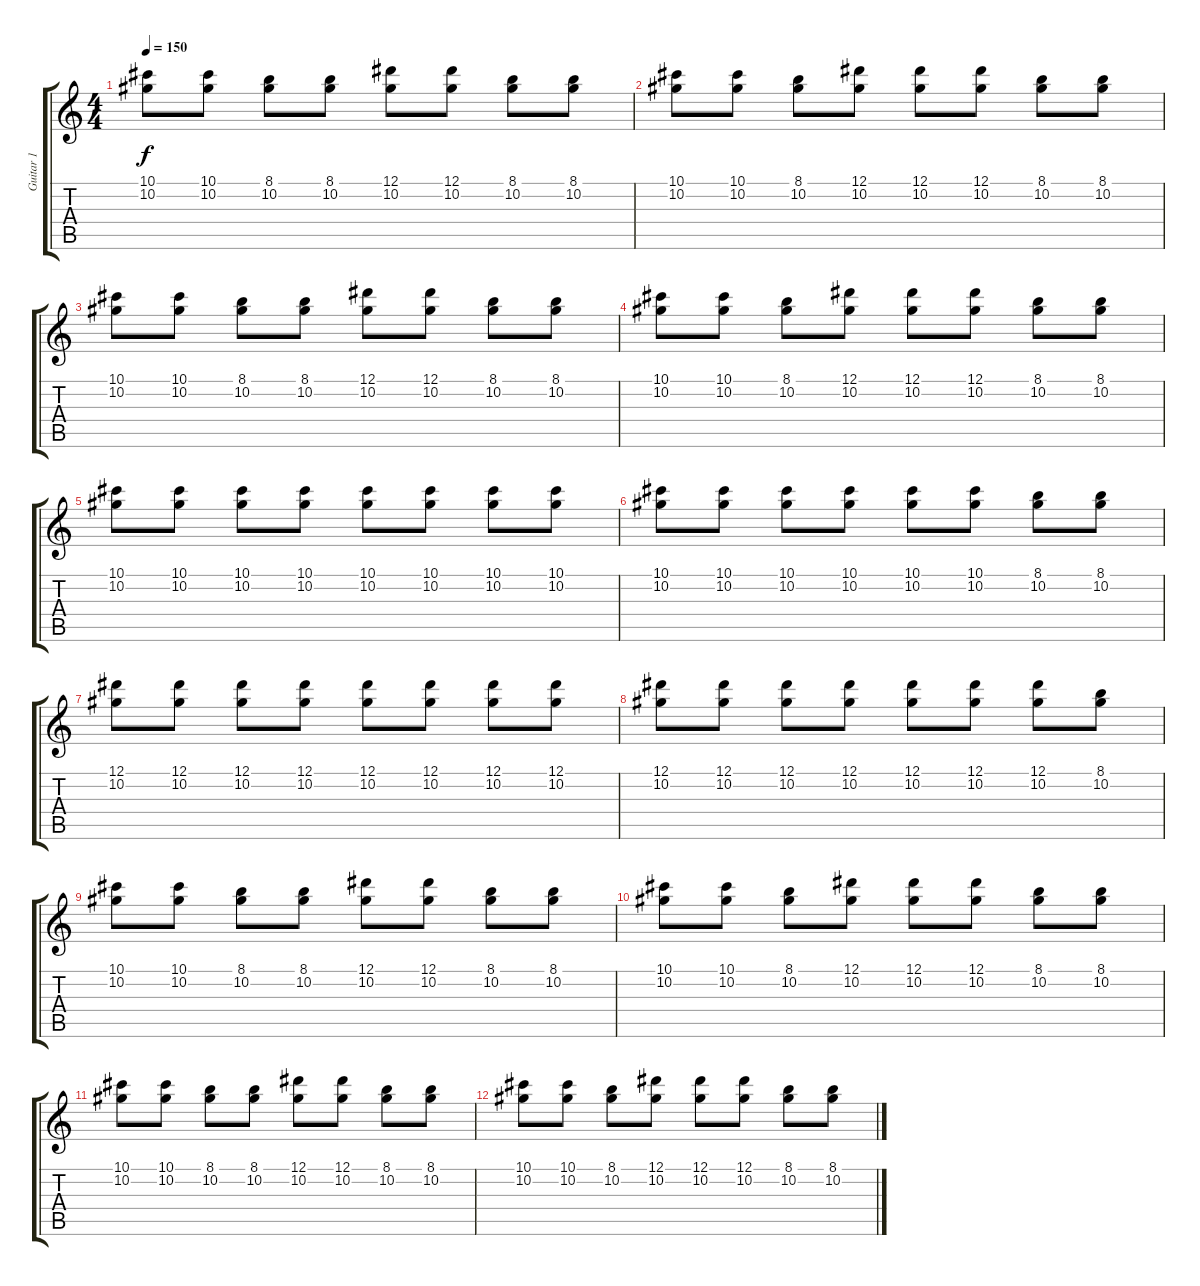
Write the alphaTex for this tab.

\track ("Guitar 1" "Guitar 1") {instrument distortionguitar}
\staff {score tabs}
\tuning (Eb4 Bb3 Gb3 Db3 Ab2 Db2) {hide}
\ts (4 4)
\tempo 150
\clef g2
\ks c
(10.1 10.2).8{dy f volume 8} (10.1 10.2).8 (8.1 10.2).8 (8.1 10.2).8 (12.1 10.2).8 (12.1 10.2).8 (8.1 10.2).8 (8.1 10.2).8 |
(10.1 10.2).8 (10.1 10.2).8 (8.1 10.2).8 (12.1 10.2).8 (12.1 10.2).8 (12.1 10.2).8 (8.1 10.2).8 (8.1 10.2).8 |
(10.1 10.2).8 (10.1 10.2).8 (8.1 10.2).8 (8.1 10.2).8 (12.1 10.2).8 (12.1 10.2).8 (8.1 10.2).8 (8.1 10.2).8 |
(10.1 10.2).8 (10.1 10.2).8 (8.1 10.2).8 (12.1 10.2).8 (12.1 10.2).8 (12.1 10.2).8 (8.1 10.2).8 (8.1 10.2).8 |
(10.1 10.2).8{volume 4} (10.1 10.2).8 (10.1 10.2).8 (10.1 10.2).8 (10.1 10.2).8 (10.1 10.2).8 (10.1 10.2).8 (10.1 10.2).8 |
(10.1 10.2).8 (10.1 10.2).8 (10.1 10.2).8 (10.1 10.2).8 (10.1 10.2).8 (10.1 10.2).8 (8.1 10.2).8 (8.1 10.2).8 |
(12.1 10.2).8{volume 0} (12.1 10.2).8 (12.1 10.2).8 (12.1 10.2).8 (12.1 10.2).8 (12.1 10.2).8 (12.1 10.2).8 (12.1 10.2).8 |
(12.1 10.2).8 (12.1 10.2).8 (12.1 10.2).8 (12.1 10.2).8 (12.1 10.2).8 (12.1 10.2).8 (12.1 10.2).8 (8.1 10.2).8 |
(10.1 10.2).8 (10.1 10.2).8 (8.1 10.2).8 (8.1 10.2).8 (12.1 10.2).8 (12.1 10.2).8 (8.1 10.2).8 (8.1 10.2).8 |
(10.1 10.2).8 (10.1 10.2).8 (8.1 10.2).8 (12.1 10.2).8 (12.1 10.2).8 (12.1 10.2).8 (8.1 10.2).8 (8.1 10.2).8 |
(10.1 10.2).8 (10.1 10.2).8 (8.1 10.2).8 (8.1 10.2).8 (12.1 10.2).8 (12.1 10.2).8 (8.1 10.2).8 (8.1 10.2).8 |
(10.1 10.2).8 (10.1 10.2).8 (8.1 10.2).8 (12.1 10.2).8 (12.1 10.2).8 (12.1 10.2).8 (8.1 10.2).8 (8.1 10.2).8
